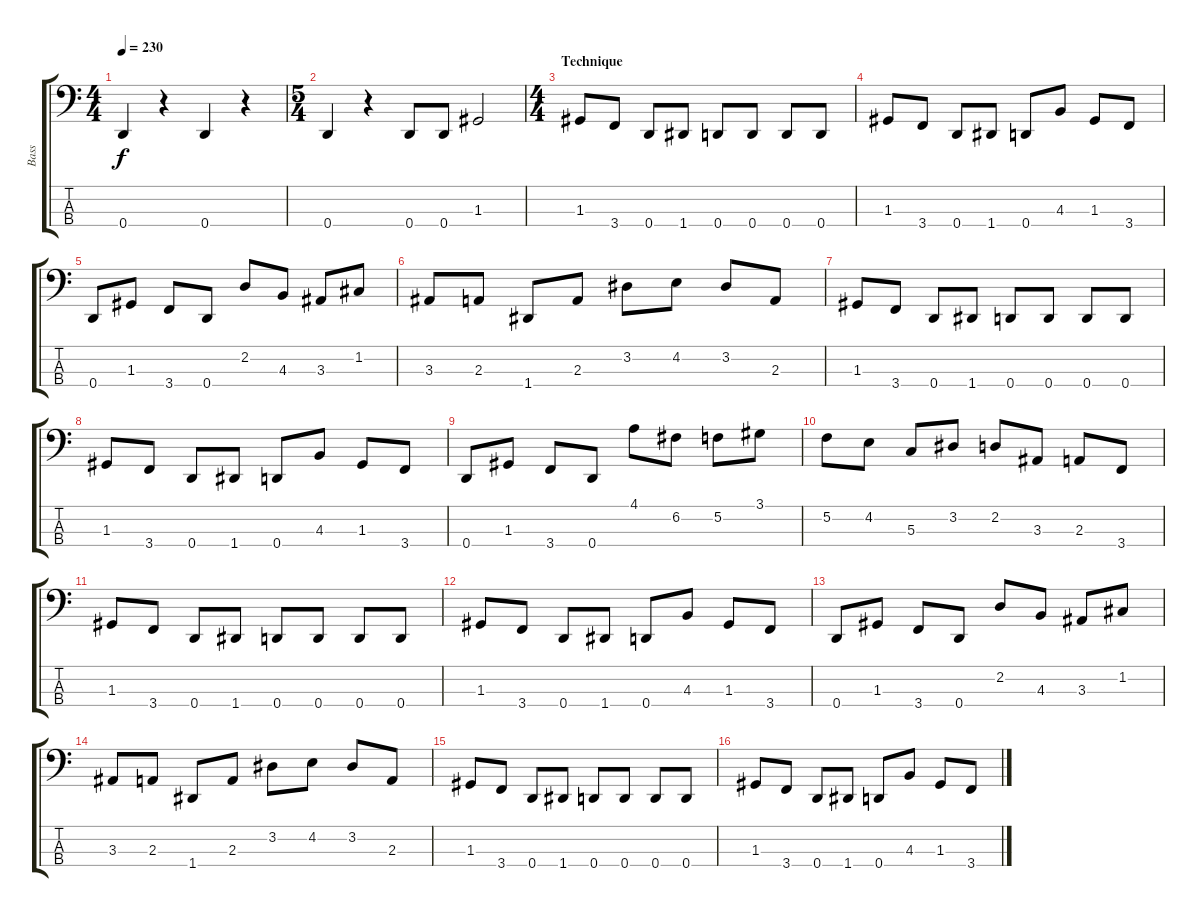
\track ("Bass" "Bass") {instrument electricbasspick}
\staff {score tabs}
\tuning (F2 C2 G1 D1) {hide}
\ts (4 4)
\tempo 230
\clef f4
\ks c
0.4.4{dy f} r.4 0.4.4 r.4 |
\ts (5 4)
0.4.4 r.4 0.4.8 0.4.8 1.3.2 |
\ts (4 4)
\section ("" "Technique")
1.3.8 3.4.8 0.4.8 1.4.8 0.4.8 0.4.8 0.4.8 0.4.8 |
1.3.8 3.4.8 0.4.8 1.4.8 0.4.8 4.3.8 1.3.8 3.4.8 |
0.4.8 1.3.8 3.4.8 0.4.8 2.2.8 4.3.8 3.3.8 1.2.8 |
3.3.8 2.3.8 1.4.8 2.3.8 3.2.8 4.2.8 3.2.8 2.3.8 |
1.3.8 3.4.8 0.4.8 1.4.8 0.4.8 0.4.8 0.4.8 0.4.8 |
1.3.8 3.4.8 0.4.8 1.4.8 0.4.8 4.3.8 1.3.8 3.4.8 |
0.4.8 1.3.8 3.4.8 0.4.8 4.1.8 6.2.8 5.2.8 3.1.8 |
5.2.8 4.2.8 5.3.8 3.2.8 2.2.8 3.3.8 2.3.8 3.4.8 |
1.3.8 3.4.8 0.4.8 1.4.8 0.4.8 0.4.8 0.4.8 0.4.8 |
1.3.8 3.4.8 0.4.8 1.4.8 0.4.8 4.3.8 1.3.8 3.4.8 |
0.4.8 1.3.8 3.4.8 0.4.8 2.2.8 4.3.8 3.3.8 1.2.8 |
3.3.8 2.3.8 1.4.8 2.3.8 3.2.8 4.2.8 3.2.8 2.3.8 |
1.3.8 3.4.8 0.4.8 1.4.8 0.4.8 0.4.8 0.4.8 0.4.8 |
1.3.8 3.4.8 0.4.8 1.4.8 0.4.8 4.3.8 1.3.8 3.4.8
